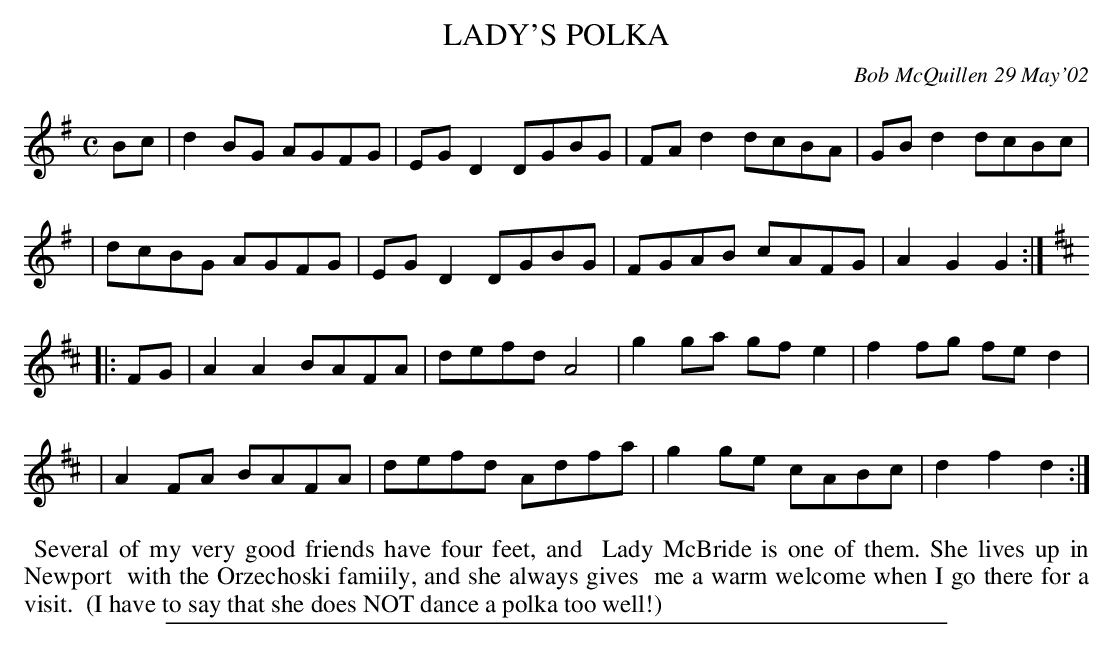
X:1
T: LADY'S POLKA
C: Bob McQuillen 29 May'02
M: C
L: 1/8
K: G	% and D
Bc \
| d2BG AGFG | EGD2 DGBG | FAd2 dcBA | GBd2 dcBc |
| dcBG AGFG | EGD2 DGBG | FGAB cAFG | A2G2 G2 :|[K:D]
|: FG \
| A2A2 BAFA | defd A4   | g2ga gfe2 | f2fg fed2 |
| A2FA BAFA | defd Adfa | g2ge cABc | d2f2 d2 :|
